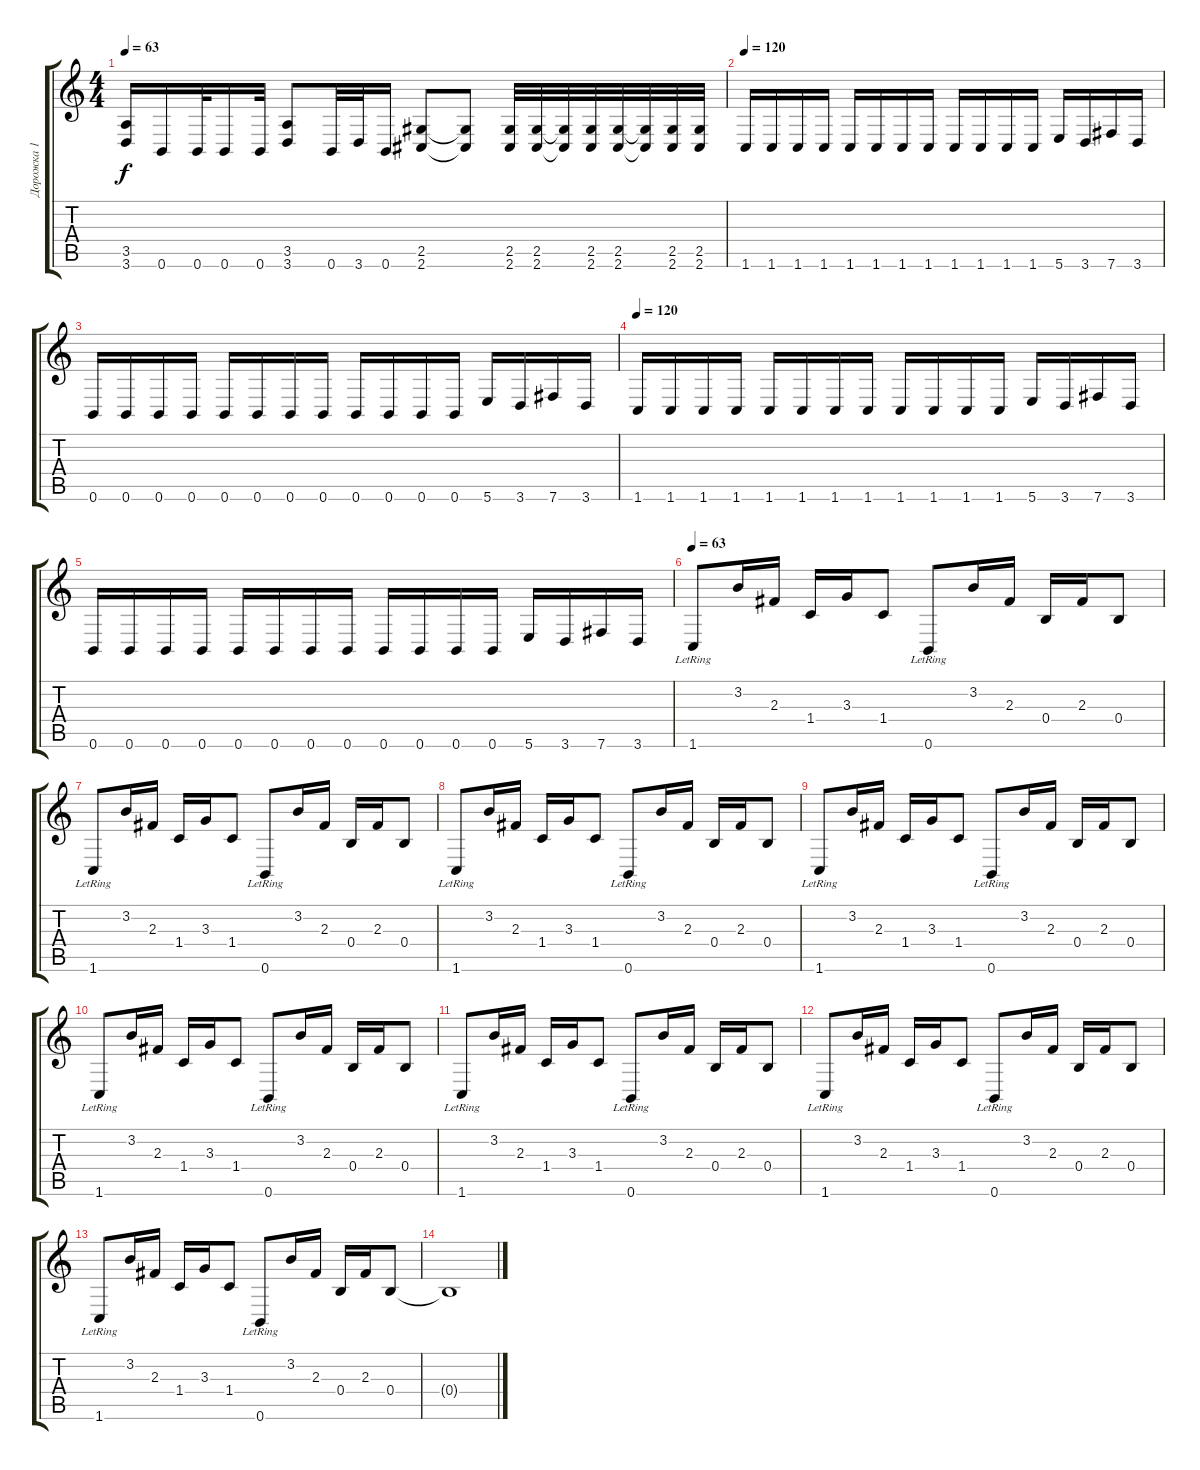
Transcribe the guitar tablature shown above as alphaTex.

\track ("Дорожка 1" "Дорожка 1") {instrument distortionguitar}
\staff {score tabs}
\tuning (Db4 Ab3 E3 B2 Gb2 B1) {hide}
\ts (4 4)
\tempo 63
\clef g2
\ks c
(3.5 3.6).16{dy f} 0.6.16 0.6.32 0.6.16 0.6.32 (3.5 3.6).8 0.6.32 3.6.32 0.6.16 (2.5 2.6).8 (2.5{t} 2.6{t}).8 (2.5 2.6).32 (2.5 2.6).32 (2.5{t} 2.6{t}).32 (2.5 2.6).32 (2.5 2.6).32 (2.5{t} 2.6{t}).32 (2.5 2.6).32 (2.5 2.6).32 |
\tempo 120
1.6.16{instrument distortionguitar} 1.6.16 1.6.16 1.6.16 1.6.16 1.6.16 1.6.16 1.6.16 1.6.16 1.6.16 1.6.16 1.6.16 5.6.16 3.6.16 7.6.16 3.6.16 |
0.6.16 0.6.16 0.6.16 0.6.16 0.6.16 0.6.16 0.6.16 0.6.16 0.6.16 0.6.16 0.6.16 0.6.16 5.6.16 3.6.16 7.6.16 3.6.16 |
\tempo 120
1.6.16{instrument distortionguitar} 1.6.16 1.6.16 1.6.16 1.6.16 1.6.16 1.6.16 1.6.16 1.6.16 1.6.16 1.6.16 1.6.16 5.6.16 3.6.16 7.6.16 3.6.16 |
0.6.16 0.6.16 0.6.16 0.6.16 0.6.16 0.6.16 0.6.16 0.6.16 0.6.16 0.6.16 0.6.16 0.6.16 5.6.16 3.6.16 7.6.16 3.6.16 |
\tempo 63
1.6{lr}.8{instrument electricguitarclean} 3.2.16 2.3.16 1.4.16 3.3.16 1.4.8 0.6{lr}.8 3.2.16 2.3.16 0.4.16 2.3.16 0.4.8 |
1.6{lr}.8{instrument electricguitarclean} 3.2.16 2.3.16 1.4.16 3.3.16 1.4.8 0.6{lr}.8 3.2.16 2.3.16 0.4.16 2.3.16 0.4.8 |
1.6{lr}.8{instrument electricguitarclean} 3.2.16 2.3.16 1.4.16 3.3.16 1.4.8 0.6{lr}.8 3.2.16 2.3.16 0.4.16 2.3.16 0.4.8 |
1.6{lr}.8{instrument electricguitarclean} 3.2.16 2.3.16 1.4.16 3.3.16 1.4.8 0.6{lr}.8 3.2.16 2.3.16 0.4.16 2.3.16 0.4.8 |
1.6{lr}.8{instrument electricguitarclean} 3.2.16 2.3.16 1.4.16 3.3.16 1.4.8 0.6{lr}.8 3.2.16 2.3.16 0.4.16 2.3.16 0.4.8 |
1.6{lr}.8{instrument electricguitarclean} 3.2.16 2.3.16 1.4.16 3.3.16 1.4.8 0.6{lr}.8 3.2.16 2.3.16 0.4.16 2.3.16 0.4.8 |
1.6{lr}.8{instrument electricguitarclean} 3.2.16 2.3.16 1.4.16 3.3.16 1.4.8 0.6{lr}.8 3.2.16 2.3.16 0.4.16 2.3.16 0.4.8 |
1.6{lr}.8{instrument electricguitarclean} 3.2.16 2.3.16 1.4.16 3.3.16 1.4.8 0.6{lr}.8 3.2.16 2.3.16 0.4.16 2.3.16 0.4.8 |
0.4{t}.1
